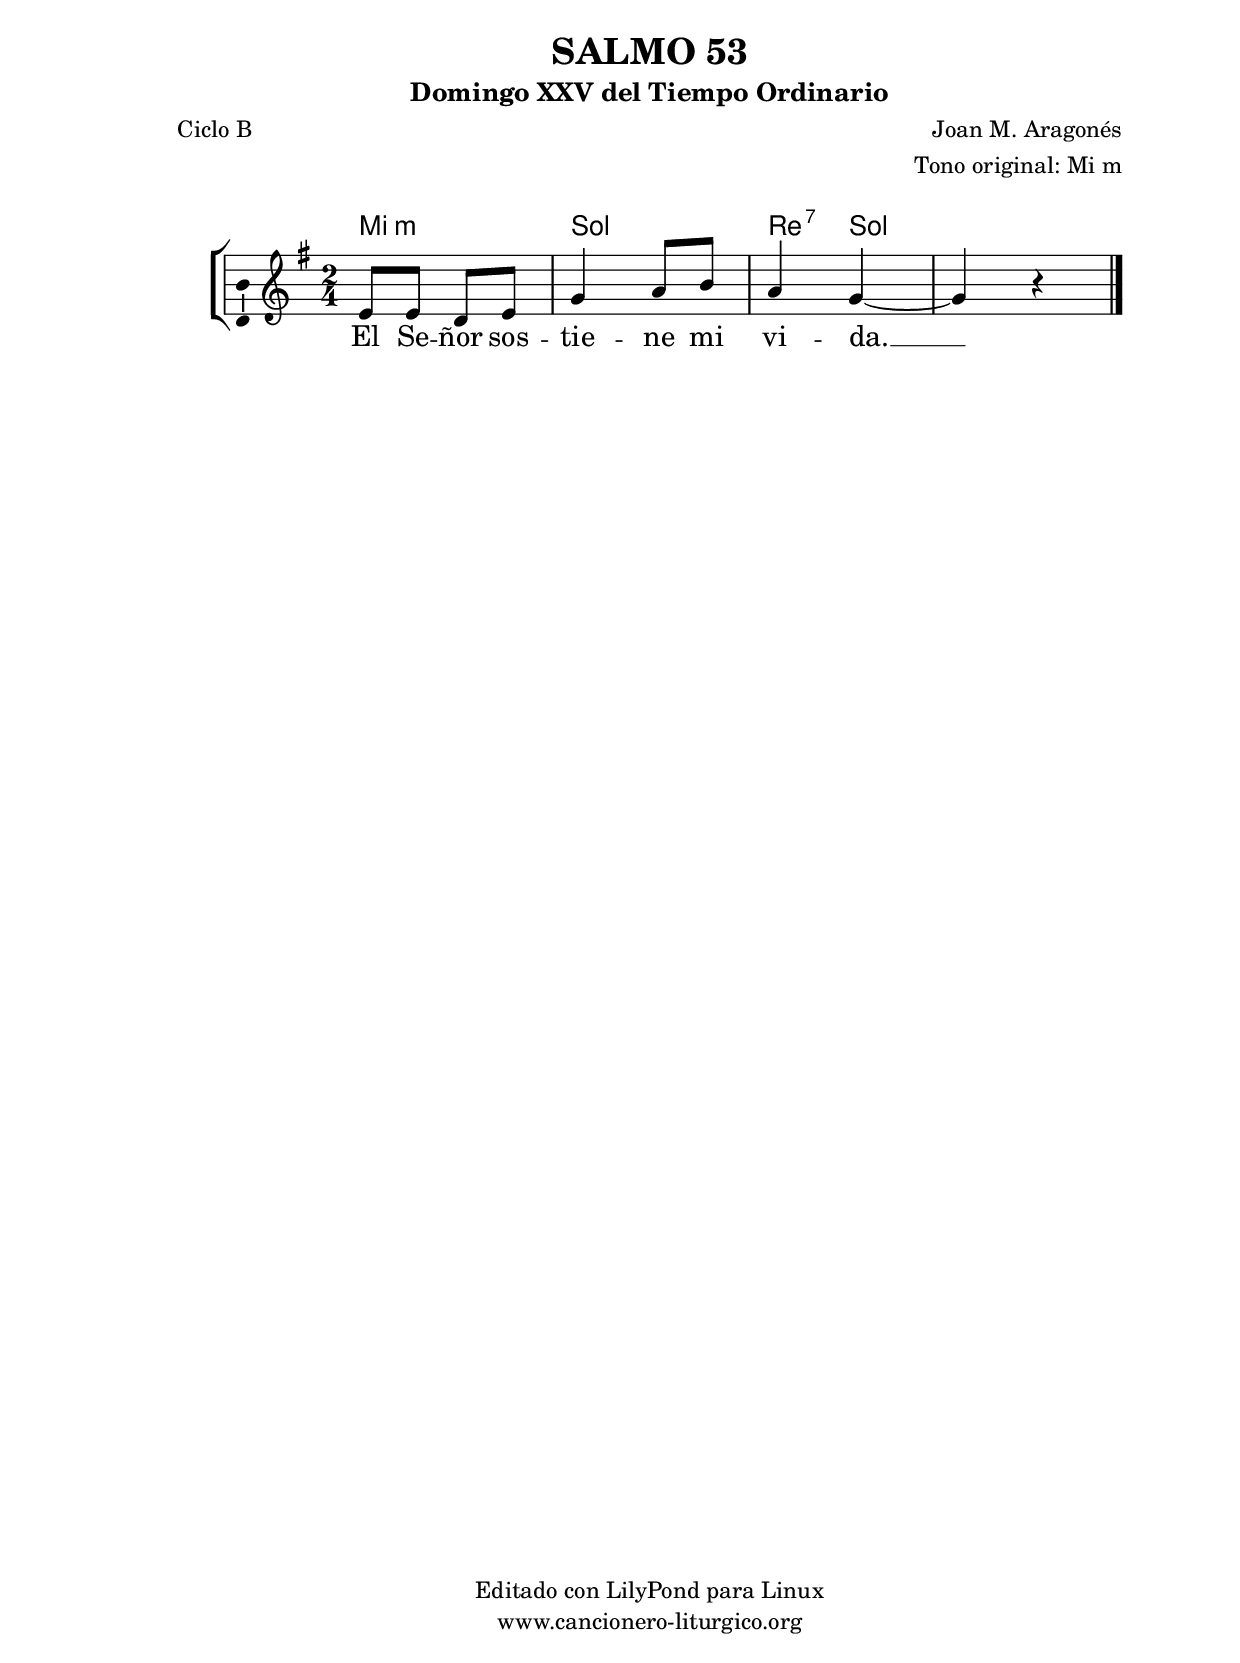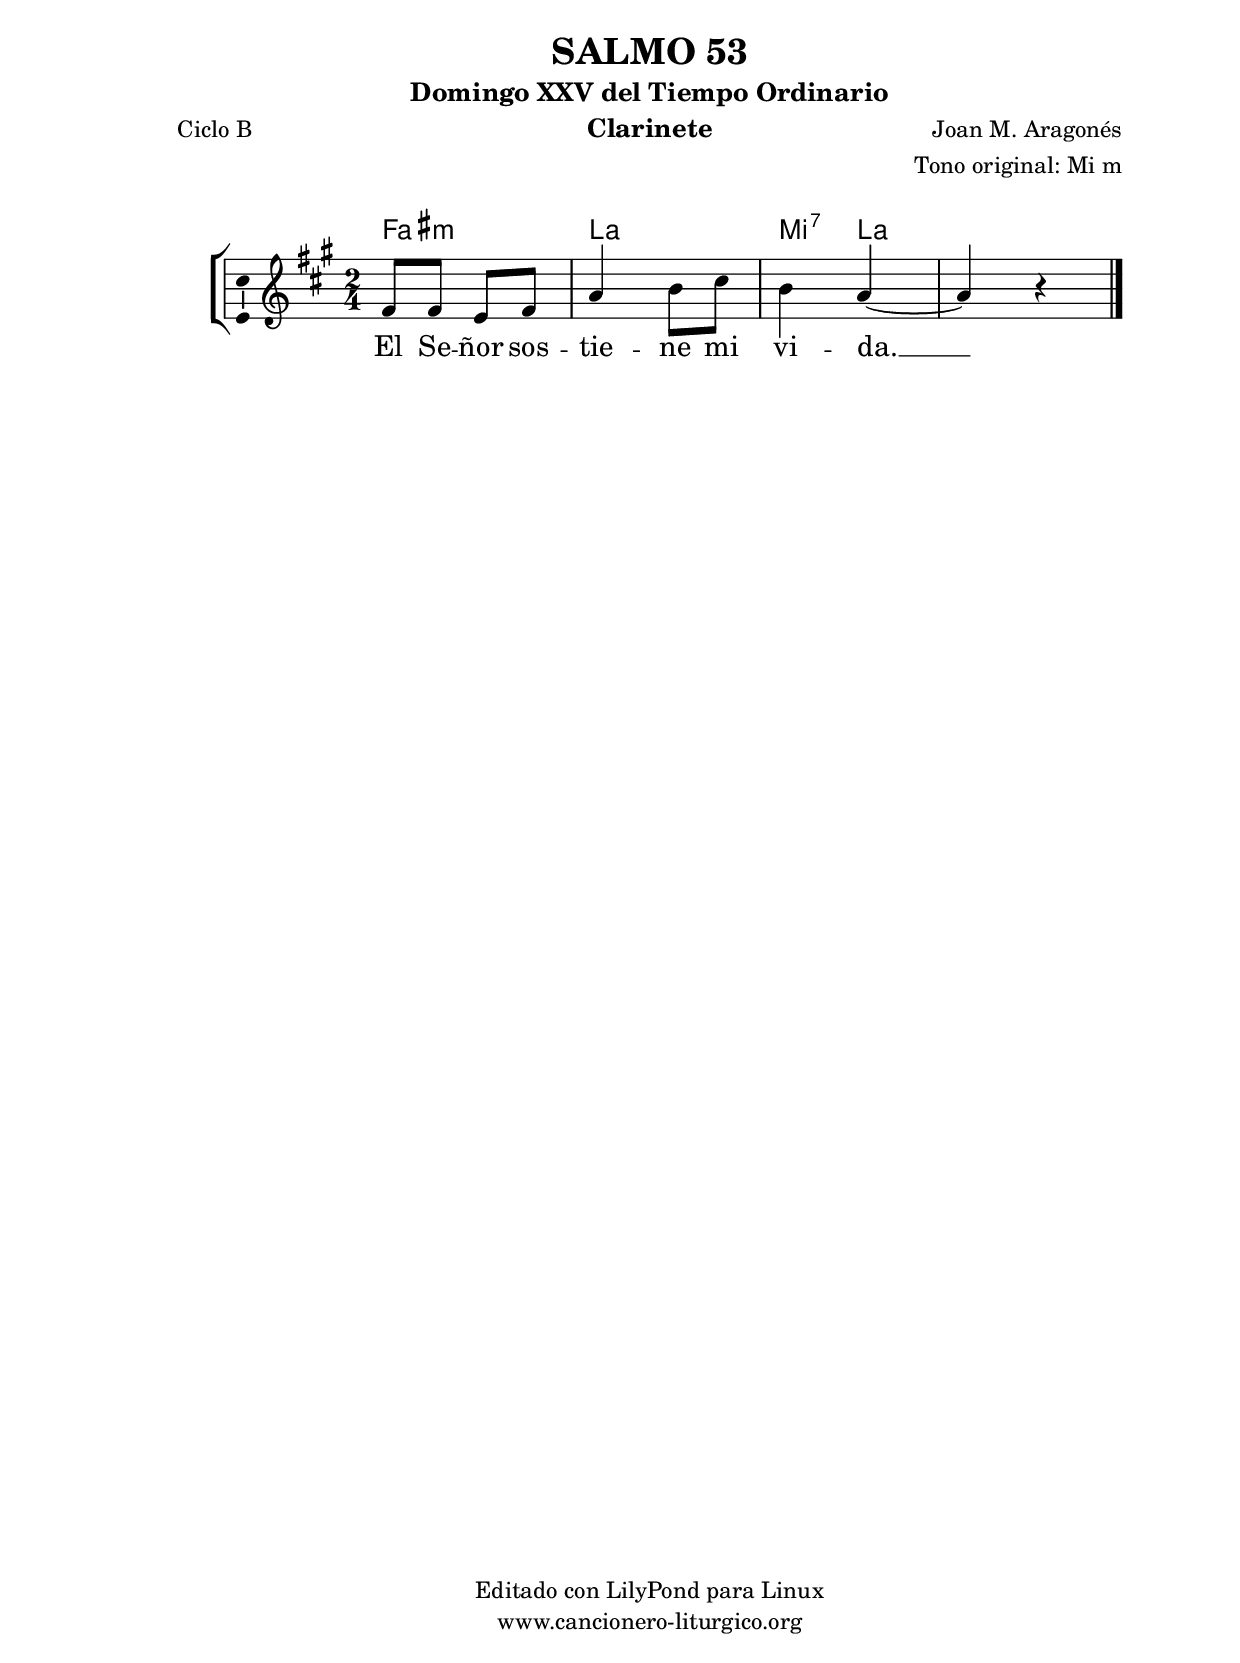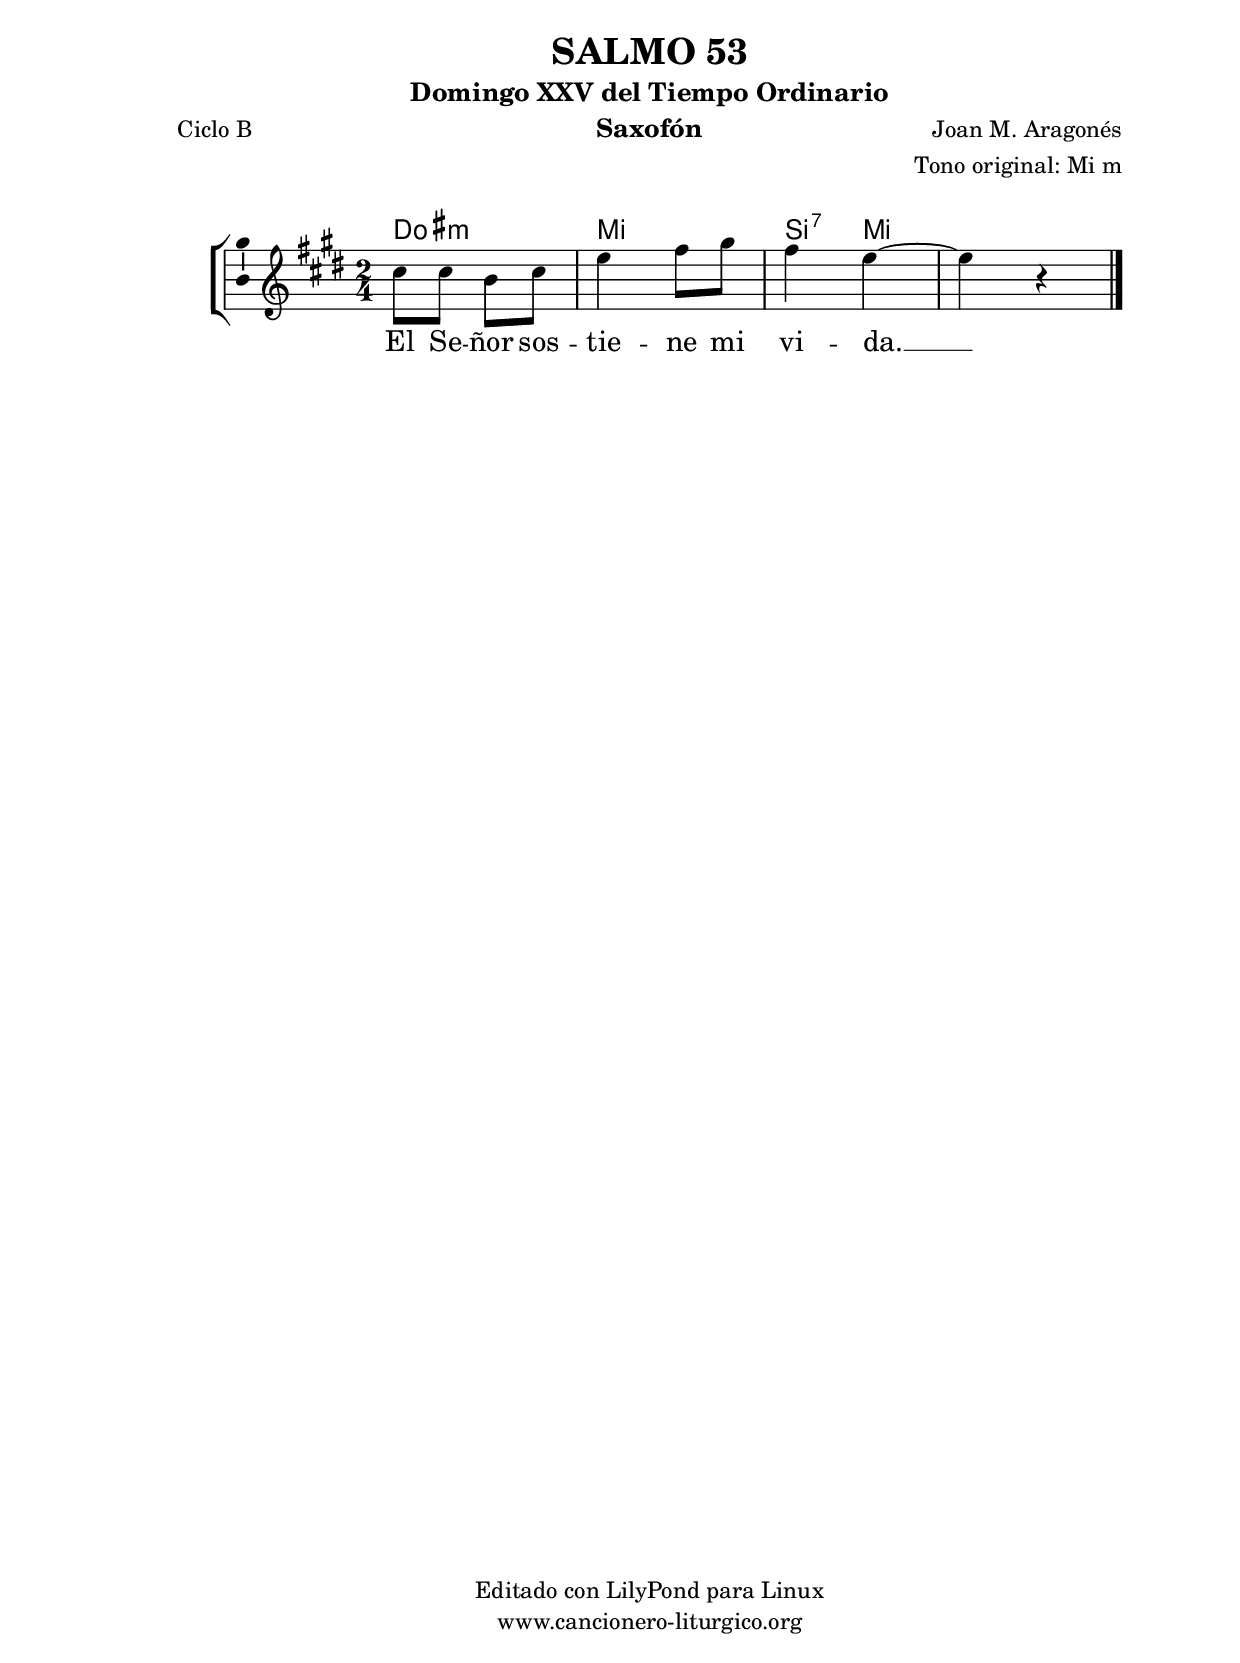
%
%para convertir .midi en .wav:
%timidity filename.midi -Ow -o finename.wav
%
%
%Para convertir de .wav a .mp3:
%lame -h -m j filename.wav
%
%
%para escuchar el midi:
%timidity nombrefichero.midi
%


%versión de lilypond para la que se ha escrito esta partitura:
\version "2.16.0"

	%Tamaño papel
	#(set-default-paper-size "a4")
	%Tamaño partitura
	#(set-global-staff-size 20)
	%No responde al pulsar sobre una nota
	#(ly:set-option 'point-and-click #f)

%parámetros del encabezamiento:
\header {
	title = "SALMO 53"
	subtitle = "Domingo XXV del Tiempo Ordinario"
	composer = "Joan M. Aragonés"
	poet = "Ciclo B"
	meter = ""
	arranger = "Tono original: Mi m"
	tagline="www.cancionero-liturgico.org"
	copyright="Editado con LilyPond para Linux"
	tiempo = "Ordinario"
	usos = "Salmo"
	letra = "El Señor sostiene mi vida."
	}

%parámetros asociados al papel:
\paper  {
	oddHeaderMarkup = \markup {\fill-line { \on-the-fly #not-first-page \fromproperty #'header:title \on-the-fly #not-first-page \fromproperty #'header:composer }}
	evenHeaderMarkup = \markup {\fill-line { \fromproperty #'header:composer \fromproperty #'header:title }}
	#(set-paper-size "a4")
	print-page-number = ##f
	first-page-number = 1
	print-first-page-number = ##f
%	head-separation = 3.0 \cm
	top-margin = 2.0 \cm
	bottom-margin = 0.5\cm
%%%	bottom-margin = -1.0\cm
	left-margin = 3.0 \cm
	line-width = 16.0 \cm 
	indent = 8\mm
	interscoreline = 2.\mm
	between-system-space = 15\mm
%	para que las partituras no llenen la hoja:
	ragged-bottom = ##t
%	idem para la última hoja:
	ragged-last-bottom = ##f
%	para que las partituras llenen el ancho del papel:
	ragged-last = ##f
	after-title-space = 2.5 \cm
%page-count=1
%system-count=8

	%Flexible Vertical Spacing
%	markup-markup-spacing =
%	#'((basic-distance . 15) (minimum-distance . 15) (padding . 3))
	markup-system-spacing =
	#'((basic-distance . 15) (minimum-distance . 15) (padding . 3))
	system-system-spacing =
	#'((basic-distance . 15) (minimum-distance . 15) (padding . 3))
	score-system-spacing =
	#'((basic-distance . 15) (minimum-distance . 15) (padding . 5))
%	top-system-spacing = % header
%	#'((basic-distance . 8) (minimum-distance . 0) (padding . 3))
%	top-markup-spacing =
%	#'((basic-distance . 20) (minimum-distance . 20) (padding . 3))
	last-bottom-spacing = % footer
	#'((basic-distance . 5) (minimum-distance . 5) (padding . 3))
%	score-markup-spacing =
%	#'((basic-distance . 16) (minimum-distance . 13) (padding . 3))

	}


%parámetros que afectan a toda la partitura:
global =  {
	%clave de sol (G):
	\clef G
	%armadura:
%	\transpose bes c
	\key e \minor
	\tempo 4=80
	\set Score.tempoHideNote = ##t
	}


acordes = {
	\italianChords
	\chordmode {
%	\transpose bes c
{

e2:m g d4:7 g s2

	}
	}
}

melodia = 
%	\transpose bes c'
{
	\relative c'{

\time 2/4

e8 e d e
g4 a8 b
a4 g~
g4 r4

	\bar "|."
	}
	}


texto = \lyricmode {
El Se -- ñor sos -- tie -- ne mi vi -- da. __
	}


acordesStaff = \context ChordNames = acordesStaff <<
	\set chordChanges = ##t
	\acordes
	>>


vozStaff = \context Voice = vozStaff
\with {\consists "Ambitus_engraver"}
<<
%	\set Staff.instrumentName = ""
%	\set Staff.shortInstrumentName = ""
%	\set Staff.midiInstrument = #"clarinet"
%	\set Staff.midiInstrument = #"cello"
%	\set Staff.midiInstrument = #"flute"
	\set Staff.midiInstrument = #"electric guitar (jazz)"
%	\set Staff.midiInstrument = #"english horn"
%	\set Staff.midiInstrument = #"violin"
%	\set Staff.midiInstrument = #"glockenspiel"
	\set Staff.midiMinimumVolume = #0.7
	\set Staff.midiMaximumVolume = #0.9
	\global
	\melodia
	>>


textoStaff = \context Lyrics = textoStaff <<
	\lyricsto vozStaff \texto
	>>

\book {
	\score {
		\context ChoirStaff {
			\override StaffGroup.SystemStartBracket #'collapse-height = #1
			\override Score.SystemStartBar #'collapse-height = #1
			<<
			\acordesStaff
			\vozStaff
			\textoStaff
			>>
			}
		\layout {
	    		\context {
				\Lyrics
				\override LyricText #'font-size = #2
				}
	   		 \context {
				\Score
				%fontSize = #3
				\override StaffSymbol #'staff-space = #(magstep +3)
				%\override Beam #'thickness = #0.55
				%\override SpacingSpanner #'spacing-increment = #1.0
				%\override Slur #'height-limit = #1.5
				}
			}
		}
	\score {
		\unfoldRepeats
		\context ChoirStaff {
			<<
			\acordesStaff
			\vozStaff
			>>
			}
		\midi {
	  		\context {
	  			\Score
				tempoWholesPerMinute = #(ly:make-moment 70 4)
				}
			}
		}
	}

%Partitura para clarinete
#(define output-suffix "C")
\book {
	\header{
		instrument = "Clarinete"
		}
	\score {
		\context ChoirStaff {
			\override StaffGroup.SystemStartBracket #'collapse-height = #1
			\override Score.SystemStartBar #'collapse-height = #1
\transpose c d
			<<
			\acordesStaff
			\vozStaff
			\textoStaff
			>>
			}
		\layout {
	    		\context {
				\Lyrics
				\override LyricText #'font-size = #2
				}
	   		 \context {
				\Score
				%fontSize = #3
				\override StaffSymbol #'staff-space = #(magstep +3)
				%\override Beam #'thickness = #0.55
				%\override SpacingSpanner #'spacing-increment = #1.0
				%\override Slur #'height-limit = #1.5
				}
			}
		}
	}

%Partitura para saxofón
#(define output-suffix "S")
\book {
	\header{
		instrument = "Saxofón"
		}
	\score {
		\context ChoirStaff {
			\override StaffGroup.SystemStartBracket #'collapse-height = #1
			\override Score.SystemStartBar #'collapse-height = #1
\transpose c a
			<<
			\acordesStaff
			\vozStaff
			\textoStaff
			>>
			}
		\layout {
	    		\context {
				\Lyrics
				\override LyricText #'font-size = #2
				}
	   		 \context {
				\Score
				%fontSize = #3
				\override StaffSymbol #'staff-space = #(magstep +3)
				%\override Beam #'thickness = #0.55
				%\override SpacingSpanner #'spacing-increment = #1.0
				%\override Slur #'height-limit = #1.5
				}
			}
		}
	}

